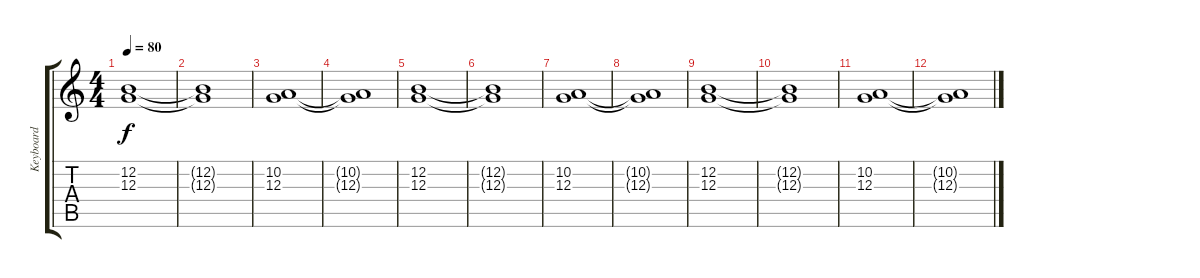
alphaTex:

\track ("Keyboard" "Keyboard") {instrument pad2warm}
\staff {score tabs}
\tuning (E4 B3 G3 D3 A2 E2) {hide}
\ts (4 4)
\tempo 80
\clef g2
\ks c
(12.2 12.3).1{dy f} |
(12.2{t} 12.3{t}).1 |
(10.2 12.3).1 |
(10.2{t} 12.3{t}).1 |
(12.2 12.3).1 |
(12.2{t} 12.3{t}).1 |
(10.2 12.3).1 |
(10.2{t} 12.3{t}).1 |
(12.2 12.3).1{volume 0} |
(12.2{t} 12.3{t}).1 |
(10.2 12.3).1 |
(10.2{t} 12.3{t}).1
